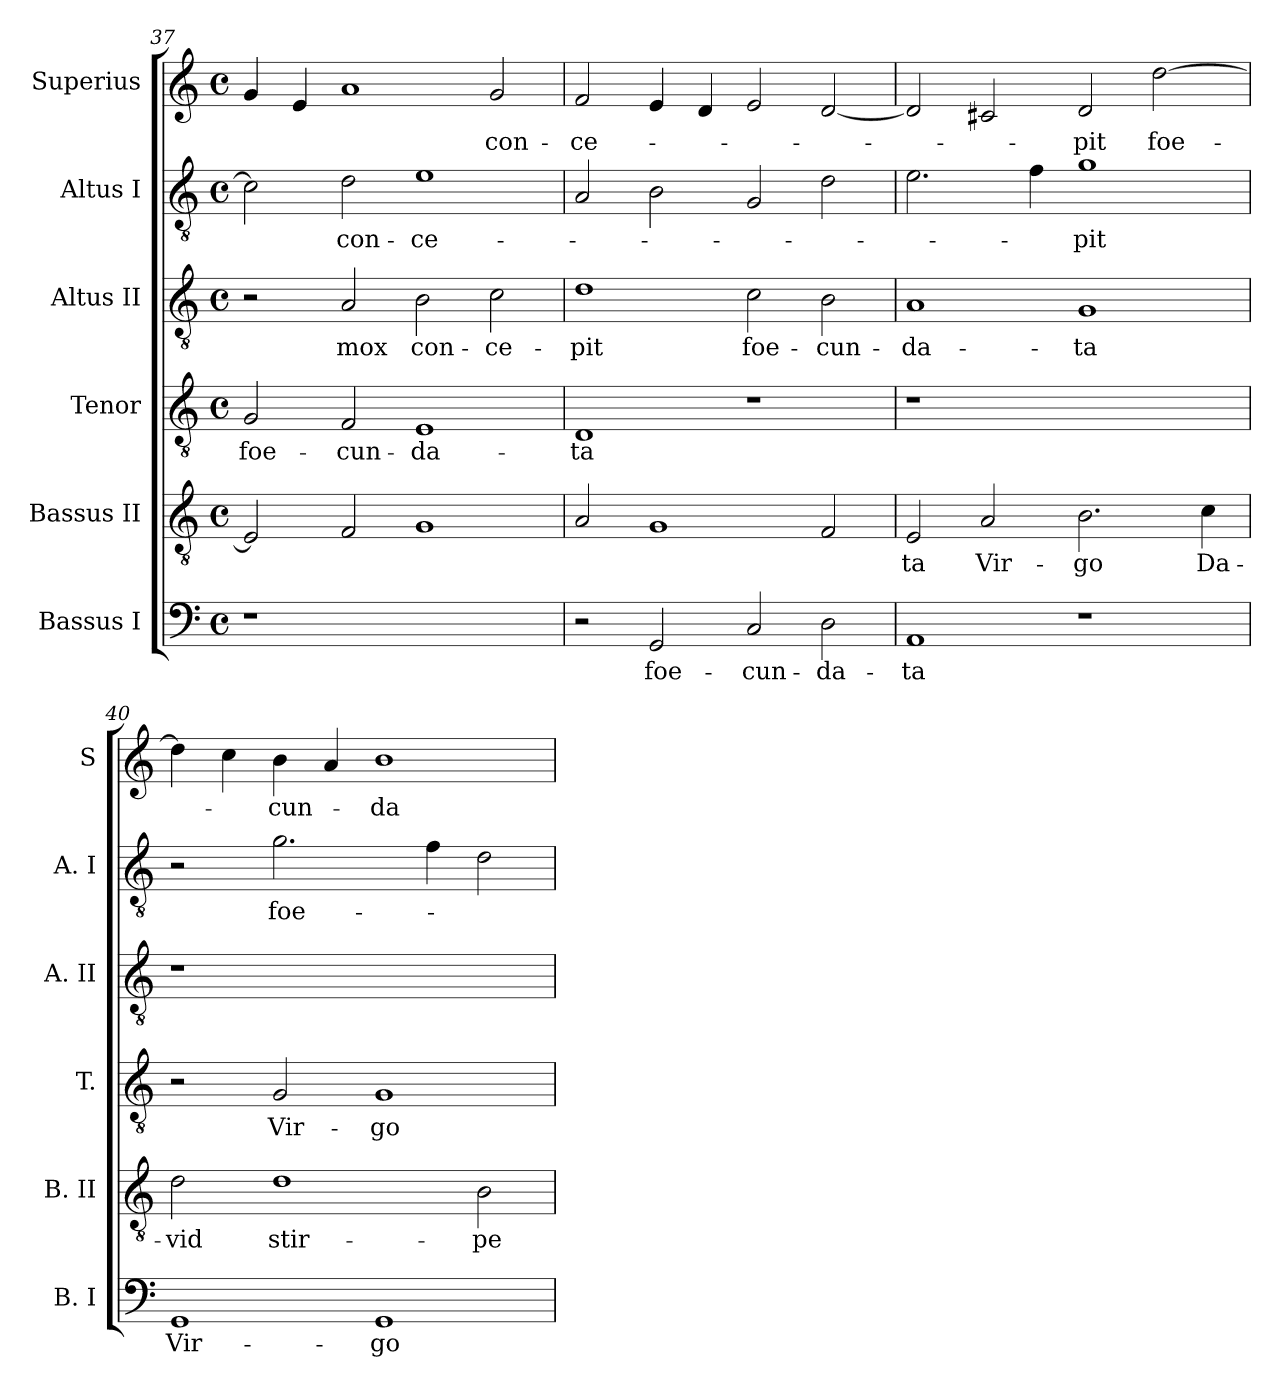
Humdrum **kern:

**kern	**text	**kern	**text	**kern	**text	**kern	**text	**kern	**text	**kern	**text
*part6	*part6	*part5	*part5	*part4	*part4	*part3	*part3	*part2	*part2	*part1	*part1
*staff6	*staff6	*staff5	*staff5	*staff4	*staff4	*staff3	*staff3	*staff2	*staff2	*staff1	*staff1
*I"Bassus I	*	*I"Bassus II	*	*I"Tenor	*	*I"Altus II	*	*I"Altus I	*	*I"Superius	*
*I'B. I	*	*I'B. II	*	*I'T.	*	*I'A. II	*	*I'A. I	*	*I'S	*
*clefF4	*	*clefGv2	*	*clefGv2	*	*clefGv2	*	*clefGv2	*	*clefG2	*
*	*	*ITrd7c12	*	*ITrd7c12	*	*ITrd7c12	*	*ITrd7c12	*	*	*
*k[]	*	*k[]	*	*k[]	*	*k[]	*	*k[]	*	*k[]	*
*C:	*	*C:	*	*C:	*	*C:	*	*C:	*	*C:	*
*M4/4	*	*M4/4	*	*M4/4	*	*M4/4	*	*M4/4	*	*M4/4	*
*met(c)	*	*met(c)	*	*met(c)	*	*met(c)	*	*met(c)	*	*met(c)	*
=37	=37	=37	=37	=37	=37	=37	=37	=37	=37	=37	=37
!LO:N:vis=1	!	!	!	!	!	!	!	!	!	!	!
!	!	!	!	!	!LO:LY:b:color=#000000	!	!	!	!	!	!
1r	.	2EEi/]	.	2GGi/	foe-	2r	.	2Ci\]	.	4gi/	.
.	.	.	.	.	.	.	.	.	.	4ei/	.
!	!	!	!	!	!LO:LY:b:color=#000000	!	!	!	!	!	!
!	!	!	!	!	!	!	!LO:LY:b:color=#000000	!	!	!	!
!	!	!	!	!	!	!	!	!	!LO:LY:b:color=#000000	!	!
.	.	2FFi/	.	2FFi/	-cun-	2AAi/	mox	2Di\	con-	1ai	.
!	!	!	!	!	!LO:LY:b:color=#000000	!	!	!	!	!	!
!	!	!	!	!	!	!	!LO:LY:b:color=#000000	!	!	!	!
!	!	!	!	!	!	!	!	!	!LO:LY:b:color=#000000	!	!
1ryy	.	1GGi	.	1EEi	-da-	2BBi\	con-	1Ei	-ce-	.	.
!	!	!	!	!	!	!	!LO:LY:b:color=#000000	!	!	!	!
!	!	!	!	!	!	!	!	!	!	!	!LO:LY:b:color=#000000
.	.	.	.	.	.	2Ci\	-ce-	.	.	2gi/	con-
=38	=38	=38	=38	=38	=38	=38	=38	=38	=38	=38	=38
!	!	!	!	!	!LO:LY:b:color=#000000	!	!	!	!	!	!
!	!	!	!	!	!	!	!LO:LY:b:color=#000000	!	!	!	!
!	!	!	!	!	!	!	!	!	!	!	!LO:LY:b:color=#000000
2r	.	2AAi/	.	1DDi	-ta	1Di	-pit	2AAi/	.	2fi/	-ce-
!	!LO:LY:b:color=#000000	!	!	!	!	!	!	!	!	!	!
2GGi/	foe-	1GGi	.	.	.	.	.	2BBi\	.	4ei/	.
.	.	.	.	.	.	.	.	.	.	4di/	.
!	!LO:LY:b:color=#000000	!	!	!	!	!	!	!	!	!	!
!	!	!	!	!	!	!	!LO:LY:b:color=#000000	!	!	!	!
2Ci/	-cun-	.	.	1r	.	2Ci\	foe-	2GGi/	.	2ei/	.
!	!LO:LY:b:color=#000000	!	!	!	!	!	!	!	!	!	!
!	!	!	!	!	!	!	!LO:LY:b:color=#000000	!	!	!	!
2Di\	-da-	2FFi/	.	.	.	2BBi\	-cun-	2Di\	.	[<2di/	.
=39	=39	=39	=39	=39	=39	=39	=39	=39	=39	=39	=39
!	!LO:LY:b:color=#000000	!	!	!	!	!	!	!	!	!	!
!	!	!	!LO:LY:b:color=#000000	!LO:N:vis=1	!	!	!	!	!	!	!
!	!	!	!	!	!	!	!LO:LY:b:color=#000000	!	!	!	!
1AAi	-ta	2EEi/	-ta	1r	.	1AAi	-da-	2.Ei\	.	2di/]	.
!	!	!	!LO:LY:b:color=#000000	!	!	!	!	!	!	!	!
.	.	2AAi/	Vir-	.	.	.	.	.	.	2c#Xi/	.
.	.	.	.	.	.	.	.	4Fi\	.	.	.
!	!	!	!LO:LY:b:color=#000000	!	!	!	!	!	!	!	!
!	!	!	!	!	!	!	!LO:LY:b:color=#000000	!	!	!	!
!	!	!	!	!	!	!	!	!	!LO:LY:b:color=#000000	!	!
!	!	!	!	!	!	!	!	!	!	!	!LO:LY:b:color=#000000
1r	.	2.BBi\	-go	1ryy	.	1GGi	-ta	1Gi	-pit	2di/	-pit
!	!	!	!	!	!	!	!	!	!	!	!LO:LY:b:color=#000000
.	.	.	.	.	.	.	.	.	.	[>2ddi\	foe-
!	!	!	!LO:LY:b:color=#000000	!	!	!	!	!	!	!	!
.	.	4Ci\	Da-	.	.	.	.	.	.	.	.
!!LO:PB:g=z
=40	=40	=40	=40	=40	=40	=40	=40	=40	=40	=40	=40
!	!LO:LY:b:color=#000000	!	!	!	!	!	!	!	!	!	!
!	!	!	!LO:LY:b:color=#000000	!	!	!LO:N:vis=1	!	!	!	!	!
1GGi	Vir-	2Di\	-vid	2r	.	1r	.	2r	.	4ddi\]	.
.	.	.	.	.	.	.	.	.	.	4cci\	.
!	!	!	!LO:LY:b:color=#000000	!	!	!	!	!	!	!	!
!	!	!	!	!	!LO:LY:b:color=#000000	!	!	!	!	!	!
!	!	!	!	!	!	!	!	!	!LO:LY:b:color=#000000	!	!
!	!	!	!	!	!	!	!	!	!	!	!LO:LY:b:color=#000000
.	.	1Di	stir-	2GGi/	Vir-	.	.	2.Gi\	foe-	4bi\	-cun-
.	.	.	.	.	.	.	.	.	.	4ai/	.
!	!LO:LY:b:color=#000000	!	!	!	!	!	!	!	!	!	!
!	!	!	!	!	!LO:LY:b:color=#000000	!	!	!	!	!	!
!	!	!	!	!	!	!	!	!	!	!	!LO:LY:b:color=#000000
1GGi	-go	.	.	1GGi	-go	1ryy	.	.	.	1bi	-da-
.	.	.	.	.	.	.	.	4Fi\	.	.	.
!	!	!	!LO:LY:b:color=#000000	!	!	!	!	!	!	!	!
.	.	2BBi\	-pe	.	.	.	.	2Di\	.	.	.
=	=	=	=	=	=	=	=	=	=	=	=
*-	*-	*-	*-	*-	*-	*-	*-	*-	*-	*-	*-
